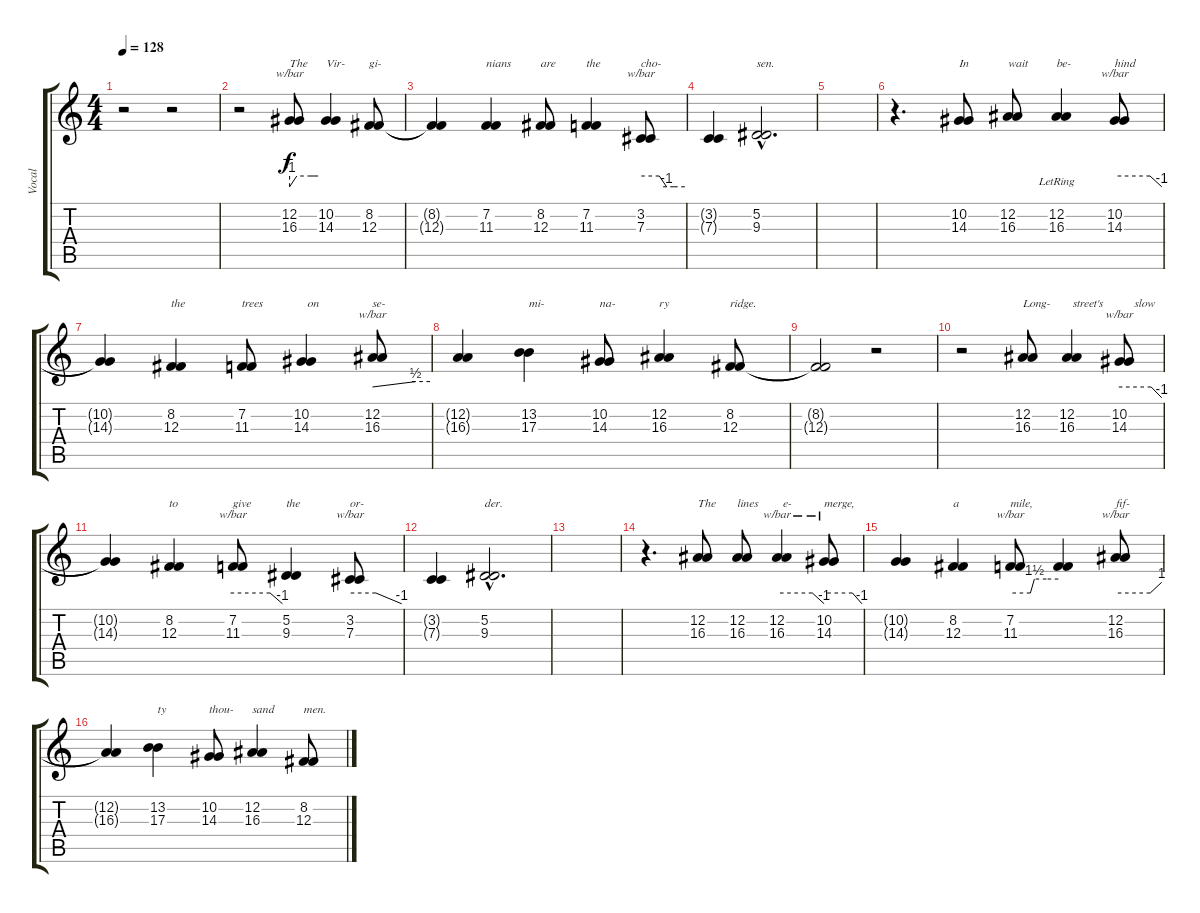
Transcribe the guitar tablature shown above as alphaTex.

\track ("Vocal" "Vocal") {instrument violin}
\staff {score tabs}
\tuning (Eb4 Bb3 Gb3 Db3 Ab2 Eb2) {hide}
\ts (4 4)
\tempo 128
\clef g2
\ks c
r.2{dy f} r.2 |
\section ("" "")
r.2{volume 14} (12.2 16.3).8{tbe (custom default 0 -4 15 0 45 0 60 0) txt "The"} (10.2 14.3).4{txt "Vir-"} (8.2 12.3).8{txt "gi-"} |
(8.2{t} 12.3{t}).4 (7.2 11.3).4{txt "nians"} (8.2 12.3).8{txt "are"} (7.2 11.3).4{txt "the"} (3.2 7.3).8{tbe (custom default 0 0 25 0 35 -4 45 -4 60 -4) txt "cho-"} |
(3.2{t} 7.3{t}).4 (5.2{hac} 9.3{hac}).2{d txt "sen."} |
|
r.4{d} (10.2 14.3).8{txt "In "} (12.2 16.3).8{txt "wait"} (12.2{lr} 16.3).4{txt "be-"} (10.2 14.3).8{tbe (custom default 0 0 45 0 60 -4) txt "hind"} |
(10.2{t} 14.3{t}).4 (8.2 12.3).4{txt "the"} (7.2 11.3).8{txt "trees"} (10.2 14.3).4{txt "  on"} (12.2 16.3).8{tbe (custom default 0 0 45 2 60 2) txt "se-"} |
(12.2{t} 16.3{t}).4 (13.2 17.3).4{txt "mi-"} (10.2 14.3).8{txt "na-"} (12.2 16.3).4{txt "ry"} (8.2 12.3).8{txt "ridge."} |
(8.2{t} 12.3{t}).2 r.2 |
r.2 (12.2 16.3).8{txt "Long-"} (12.2 16.3).4{txt "  street's"} (10.2 14.3).8{tbe (custom default 0 0 45 0 60 -4) txt "     slow"} |
(10.2{t} 14.3{t}).4 (8.2 12.3).4{txt "to"} (7.2 11.3).8{tbe (custom default 0 0 45 0 60 -4) txt "give"} (5.2 9.3).4{txt "the"} (3.2 7.3).8{tbe (custom default 0 0 30 0 60 -4) txt "or-"} |
(3.2{t} 7.3{t}).4 (5.2{hac} 9.3{hac}).2{d txt "der."} |
|
r.4{d} (12.2 16.3).8{txt "The"} (12.2 16.3).8{txt "lines"} (12.2 16.3).4{tbe (custom default 0 0 45 0 60 -4) txt "  e-"} (10.2 14.3).8{tbe (custom default 0 0 45 0 60 -4) txt "merge,"} |
(10.2{t} 14.3{t}).4 (8.2 12.3).4{txt "a"} (7.2 11.3).8{tbe (custom default 0 0 25 0 30 6 45 6 60 6) txt "mile,"} (7.2{t} 11.3{t}).4 (12.2 16.3).8{tbe (custom default 0 0 45 0 60 4) txt "fif-"} |
(12.2{t} 16.3{t}).4 (13.2 17.3).4{txt "ty"} (10.2 14.3).8{txt "thou-"} (12.2 16.3).4{txt "sand"} (8.2 12.3).8{txt "men."}
